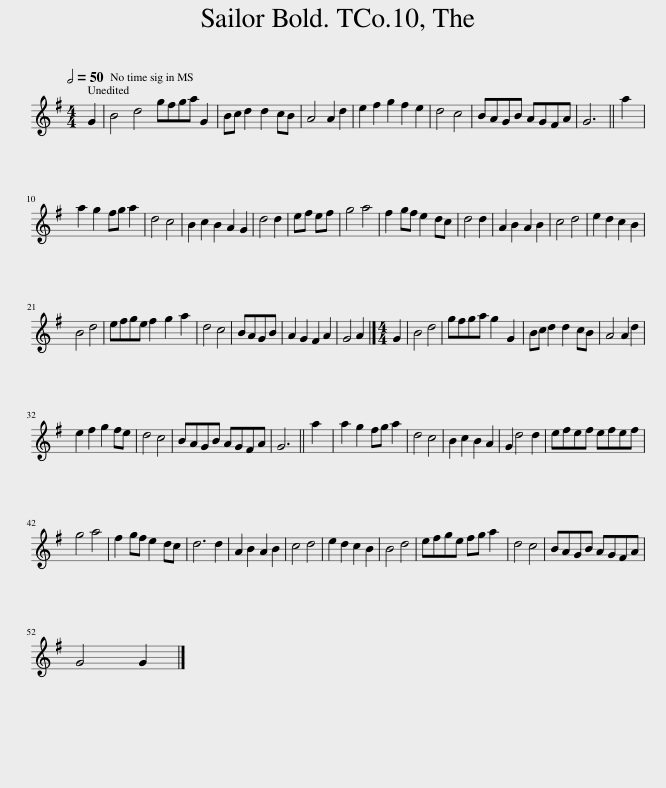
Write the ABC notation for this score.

X:1
L:1/8
Q:1/2=50
M:4/4
I:linebreak $
K:G
V:1 treble
V:1
 G2 | B4 d4 gfga G2 | Bc d2 d2 cB | A4 A2 d2 | e2 f2 g2 f2 e2 | %5
 d4 c4 | BAGB AGFA | G6 || a2 |$ a2 g2 fg a2 | %10
 d4 c4 | B2 c2 B2 A2 G2 | d4 d2 | ef ef | g4 a4 | %15
 f2 gf e2 dc | d4 d2 | A2 B2 A2 B2 | c4 d4 | e2 d2 c2 B2 |$ %20
 B4 d4 | efge f2 g2 a2 | d4 c4 | BAGB | A2 G2 F2 A2 | %25
 G4 A2 |][M:4/4] G2 | B4 d4 | gfga g2 G2 | Bc d2 d2 cB | %30
 A4 A2 d2 |$ e2 f2 g2 fe | d4 c4 | BAGB AGFA | G6 || %35
 a2 | a2 g2 fg a2 | d4 c4 | B2 c2 B2 A2 | G2 d4 d2 | %40
 efef efef |$ g4 a4 | f2 gf e2 dc | d6 d2 | A2 B2 A2 B2 | %45
 c4 d4 | e2 d2 c2 B2 | B4 d4 | efge fg a2 | d4 c4 | %50
 BAGB AGFA |$ G4 G2 |] %52
